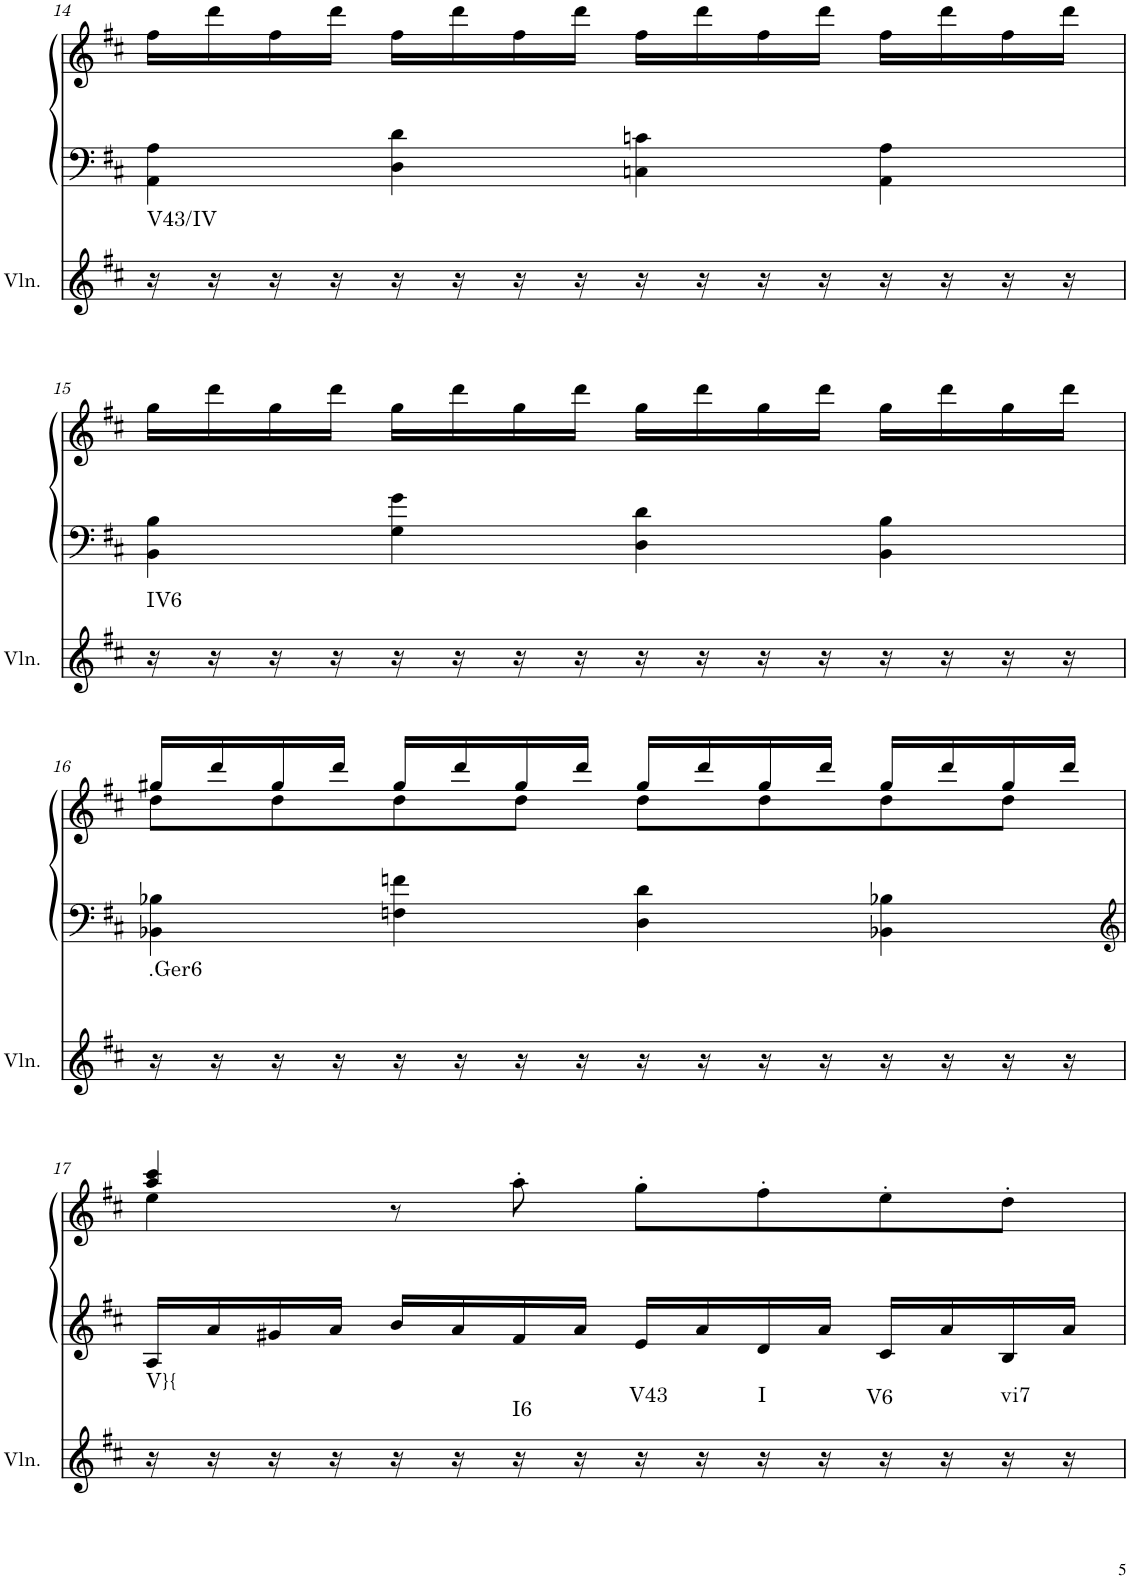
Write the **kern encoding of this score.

**kern	**harte	**kern	**kern
*part2	*part2	*part1	*part1
*staff3	*	*staff2	*staff1
*I"Violin	*	*I"unbenannt2	*
*I'Vln.	*	*	*
!!LO:PB:g=z
*clefG2	*	*clefF4	*clefG2
*k[f#c#]	*	*k[f#c#]	*k[f#c#]
*M4/4	*	*M4/4	*M4/4
=14	=14	=14	=14
!	!LO:H:kt=V43/IV	!	!
16r	N	4AA\ 4A\	16ff#\LL
16r	.	.	16ddd\
16r	.	.	16ff#\
16r	.	.	16ddd\JJ
16r	.	4D\ 4d\	16ff#\LL
16r	.	.	16ddd\
16r	.	.	16ff#\
16r	.	.	16ddd\JJ
16r	.	4Cn\ 4cn\	16ff#\LL
16r	.	.	16ddd\
16r	.	.	16ff#\
16r	.	.	16ddd\JJ
16r	.	4AA\ 4A\	16ff#\LL
16r	.	.	16ddd\
16r	.	.	16ff#\
16r	.	.	16ddd\JJ
!!LO:LB:g=z
=15	=15	=15	=15
!	!LO:H:kt=IV6	!	!
16r	N	4BB\ 4B\	16gg\LL
16r	.	.	16ddd\
16r	.	.	16gg\
16r	.	.	16ddd\JJ
16r	.	4G\ 4g\	16gg\LL
16r	.	.	16ddd\
16r	.	.	16gg\
16r	.	.	16ddd\JJ
16r	.	4D\ 4d\	16gg\LL
16r	.	.	16ddd\
16r	.	.	16gg\
16r	.	.	16ddd\JJ
16r	.	4BB\ 4B\	16gg\LL
16r	.	.	16ddd\
16r	.	.	16gg\
16r	.	.	16ddd\JJ
!!LO:LB:g=z
=16	=16	=16	=16
*	*	*	*^
!	!LO:H:kt=.Ger6	!	!	!
16r	N	4BB-X\ 4B-X\	16gg#X/LL	8dd\L
16r	.	.	16ddd/	.
16r	.	.	16gg#/	8dd\
16r	.	.	16ddd/JJ	.
16r	.	4Fn\ 4fn\	16gg#/LL	8dd\
16r	.	.	16ddd/	.
16r	.	.	16gg#/	8dd\J
16r	.	.	16ddd/JJ	.
16r	.	4D\ 4d\	16gg#/LL	8dd\L
16r	.	.	16ddd/	.
16r	.	.	16gg#/	8dd\
16r	.	.	16ddd/JJ	.
16r	.	4BB-X\ 4B-X\	16gg#/LL	8dd\
16r	.	.	16ddd/	.
16r	.	.	16gg#/	8dd\J
16r	.	.	16ddd/JJ	.
!!LO:LB:g=z	!!
=17	=17	=17	=17	=17
*	*	*clefG2	*	*
!	!LO:H:kt=V}{	!	!	!
16r	N	16A/LL	4aa/ 4ccc#/	4ee\
16r	.	16a/	.	.
16r	.	16g#X/	.	.
16r	.	16a/JJ	.	.
16r	.	16b/LL	8r	2.ryy
16r	.	16a/	.	.
!	!LO:H:kt=I6	!	!	!
16r	N	16f#/	8aa'>\	.
16r	.	16a/JJ	.	.
!	!LO:H:kt=V43	!	!	!
16r	N	16e/LL	8gg'>\L	.
16r	.	16a/	.	.
!	!LO:H:kt=I	!	!	!
16r	N	16d/	8ff#'>\	.
16r	.	16a/JJ	.	.
!	!LO:H:kt=V6	!	!	!
16r	N	16c#/LL	8ee'>\	.
16r	.	16a/	.	.
!	!LO:H:kt=vi7	!	!	!
16r	N	16B/	8dd'>\J	.
16r	.	16a/JJ	.	.
*	*	*	*v	*v
=	=	=	=
*-	*-	*-	*-
